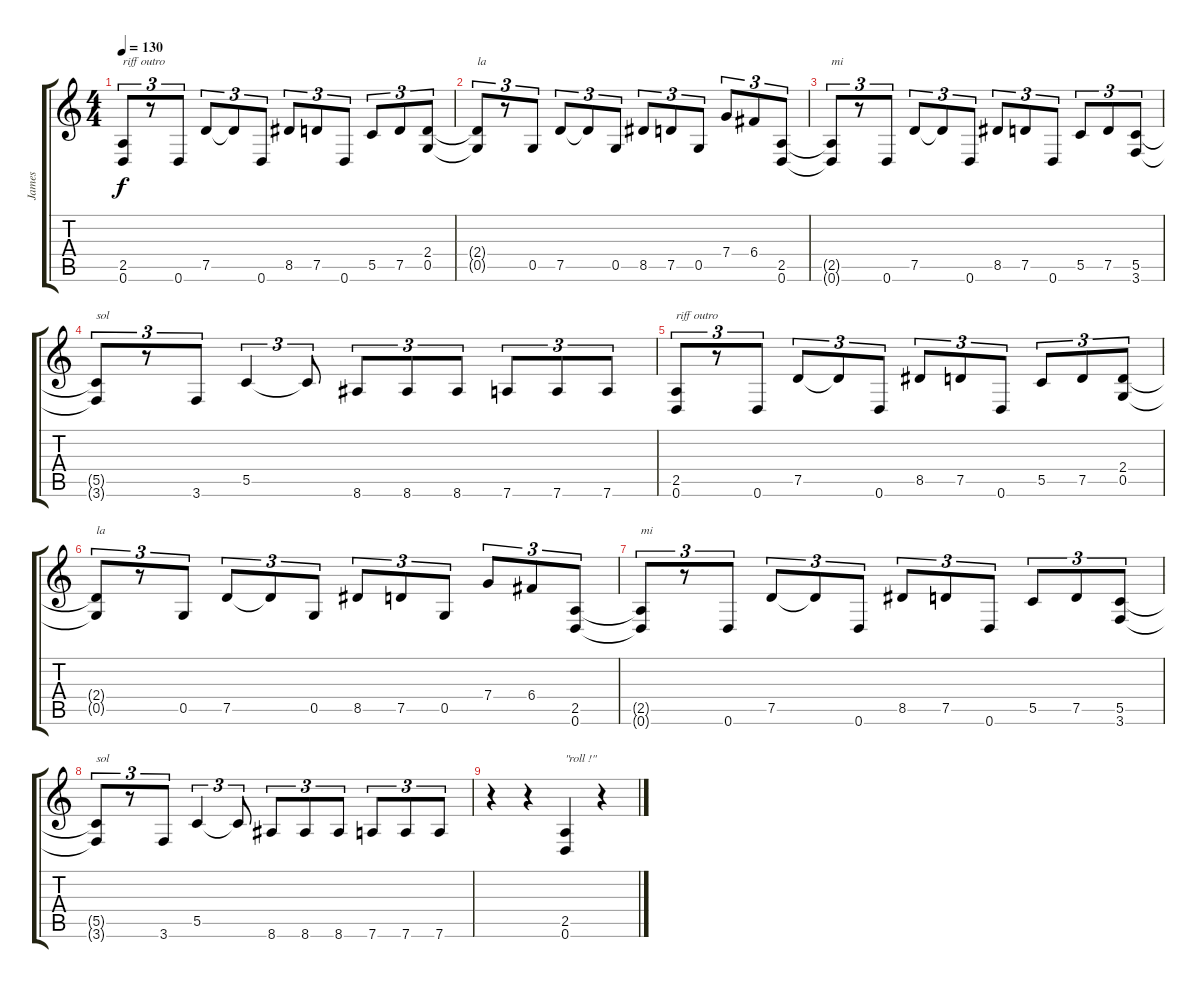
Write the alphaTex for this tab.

\track ("James" "James") {instrument distortionguitar}
\staff {score tabs}
\tuning (D4 A3 F3 C3 G2 D2) {hide}
\ts (4 4)
\tempo 130
\clef g2
\ks c
(2.5 0.6).8{tu (3 2) txt "riff outro" dy f} r.8{tu (3 2)} 0.6.8{tu (3 2)} 7.5.8{tu (3 2)} 7.5{t}.8{tu (3 2)} 0.6.8{tu (3 2)} 8.5.8{tu (3 2)} 7.5.8{tu (3 2)} 0.6.8{tu (3 2)} 5.5.8{tu (3 2)} 7.5.8{tu (3 2)} (2.4 0.5).8{tu (3 2)} |
(2.4{t} 0.5{t}).8{tu (3 2) txt "la"} r.8{tu (3 2)} 0.5.8{tu (3 2)} 7.5.8{tu (3 2)} 7.5{t}.8{tu (3 2)} 0.5.8{tu (3 2)} 8.5.8{tu (3 2)} 7.5.8{tu (3 2)} 0.5.8{tu (3 2)} 7.4.8{tu (3 2)} 6.4.8{tu (3 2)} (2.5 0.6).8{tu (3 2)} |
(2.5{t} 0.6{t}).8{tu (3 2) txt "mi"} r.8{tu (3 2)} 0.6.8{tu (3 2)} 7.5.8{tu (3 2)} 7.5{t}.8{tu (3 2)} 0.6.8{tu (3 2)} 8.5.8{tu (3 2)} 7.5.8{tu (3 2)} 0.6.8{tu (3 2)} 5.5.8{tu (3 2)} 7.5.8{tu (3 2)} (5.5 3.6).8{tu (3 2)} |
(5.5{t} 3.6{t}).8{tu (3 2) txt "sol"} r.8{tu (3 2)} 3.6.8{tu (3 2)} 5.5.4{tu (3 2)} 5.5{t}.8{tu (3 2)} 8.6.8{tu (3 2)} 8.6.8{tu (3 2)} 8.6.8{tu (3 2)} 7.6.8{tu (3 2)} 7.6.8{tu (3 2)} 7.6.8{tu (3 2)} |
(2.5 0.6).8{tu (3 2) txt "riff outro"} r.8{tu (3 2)} 0.6.8{tu (3 2)} 7.5.8{tu (3 2)} 7.5{t}.8{tu (3 2)} 0.6.8{tu (3 2)} 8.5.8{tu (3 2)} 7.5.8{tu (3 2)} 0.6.8{tu (3 2)} 5.5.8{tu (3 2)} 7.5.8{tu (3 2)} (2.4 0.5).8{tu (3 2)} |
(2.4{t} 0.5{t}).8{tu (3 2) txt "la"} r.8{tu (3 2)} 0.5.8{tu (3 2)} 7.5.8{tu (3 2)} 7.5{t}.8{tu (3 2)} 0.5.8{tu (3 2)} 8.5.8{tu (3 2)} 7.5.8{tu (3 2)} 0.5.8{tu (3 2)} 7.4.8{tu (3 2)} 6.4.8{tu (3 2)} (2.5 0.6).8{tu (3 2)} |
(2.5{t} 0.6{t}).8{tu (3 2) txt "mi"} r.8{tu (3 2)} 0.6.8{tu (3 2)} 7.5.8{tu (3 2)} 7.5{t}.8{tu (3 2)} 0.6.8{tu (3 2)} 8.5.8{tu (3 2)} 7.5.8{tu (3 2)} 0.6.8{tu (3 2)} 5.5.8{tu (3 2)} 7.5.8{tu (3 2)} (5.5 3.6).8{tu (3 2)} |
(5.5{t} 3.6{t}).8{tu (3 2) txt "sol"} r.8{tu (3 2)} 3.6.8{tu (3 2)} 5.5.4{tu (3 2)} 5.5{t}.8{tu (3 2)} 8.6.8{tu (3 2)} 8.6.8{tu (3 2)} 8.6.8{tu (3 2)} 7.6.8{tu (3 2)} 7.6.8{tu (3 2)} 7.6.8{tu (3 2)} |
r.4 r.4 (2.5 0.6).4{txt "\"roll !\""} r.4
